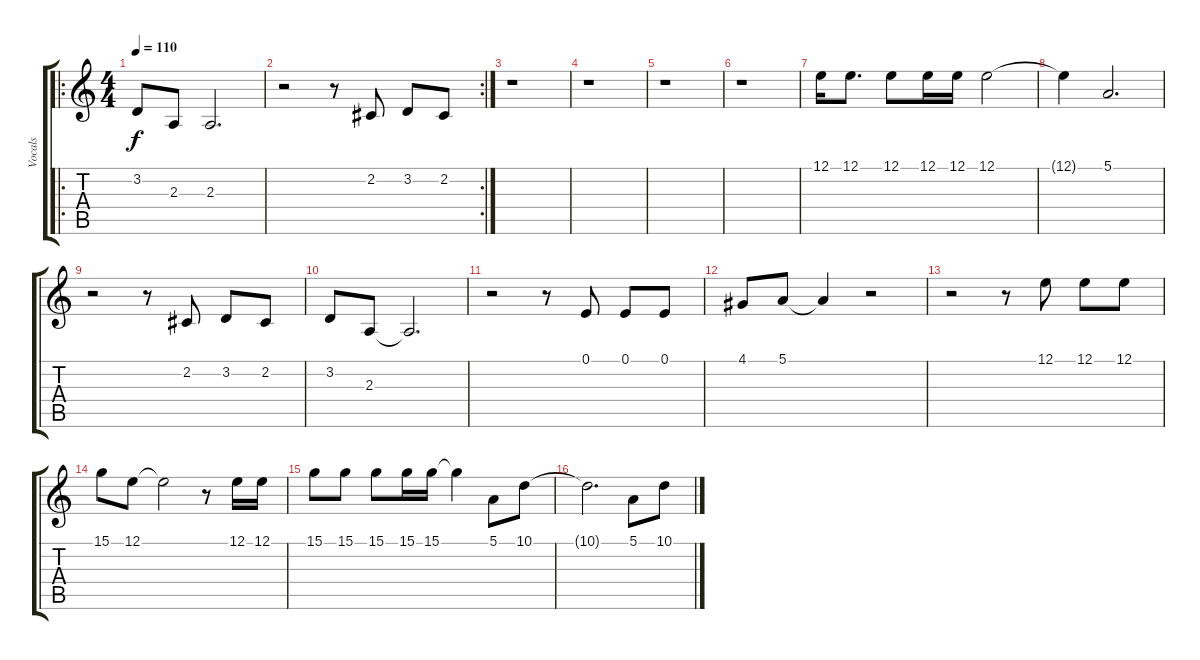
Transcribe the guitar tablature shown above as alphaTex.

\track ("Vocals" "Vocals") {instrument synthvoice}
\staff {score tabs}
\tuning (E4 B3 G3 D3 A2 E2) {hide}
\ro
\ts (4 4)
\tempo 110
\clef g2
\ks c
3.2.8{dy f} 2.3.8 2.3.2{d} |
\rc 2
r.2 r.8 2.2.8 3.2.8 2.2.8 |
r.1 |
r.1 |
r.1 |
r.1 |
12.1.16 12.1.8{d} 12.1.8 12.1.16 12.1.16 12.1.2 |
12.1{t}.4 5.1.2{d} |
r.2 r.8 2.2.8 3.2.8 2.2.8 |
3.2.8 2.3.8 2.3{t}.2{d} |
r.2 r.8 0.1.8 0.1.8 0.1.8 |
4.1.8 5.1.8 5.1{t}.4 r.2 |
r.2 r.8 12.1.8 12.1.8 12.1.8 |
15.1.8 12.1.8 12.1{t}.2 r.8 12.1.16 12.1.16 |
15.1.8 15.1.8 15.1.8 15.1.16 15.1.16 15.1{t}.4 5.1.8 10.1.8 |
10.1{t}.2{d} 5.1.8 10.1.8
